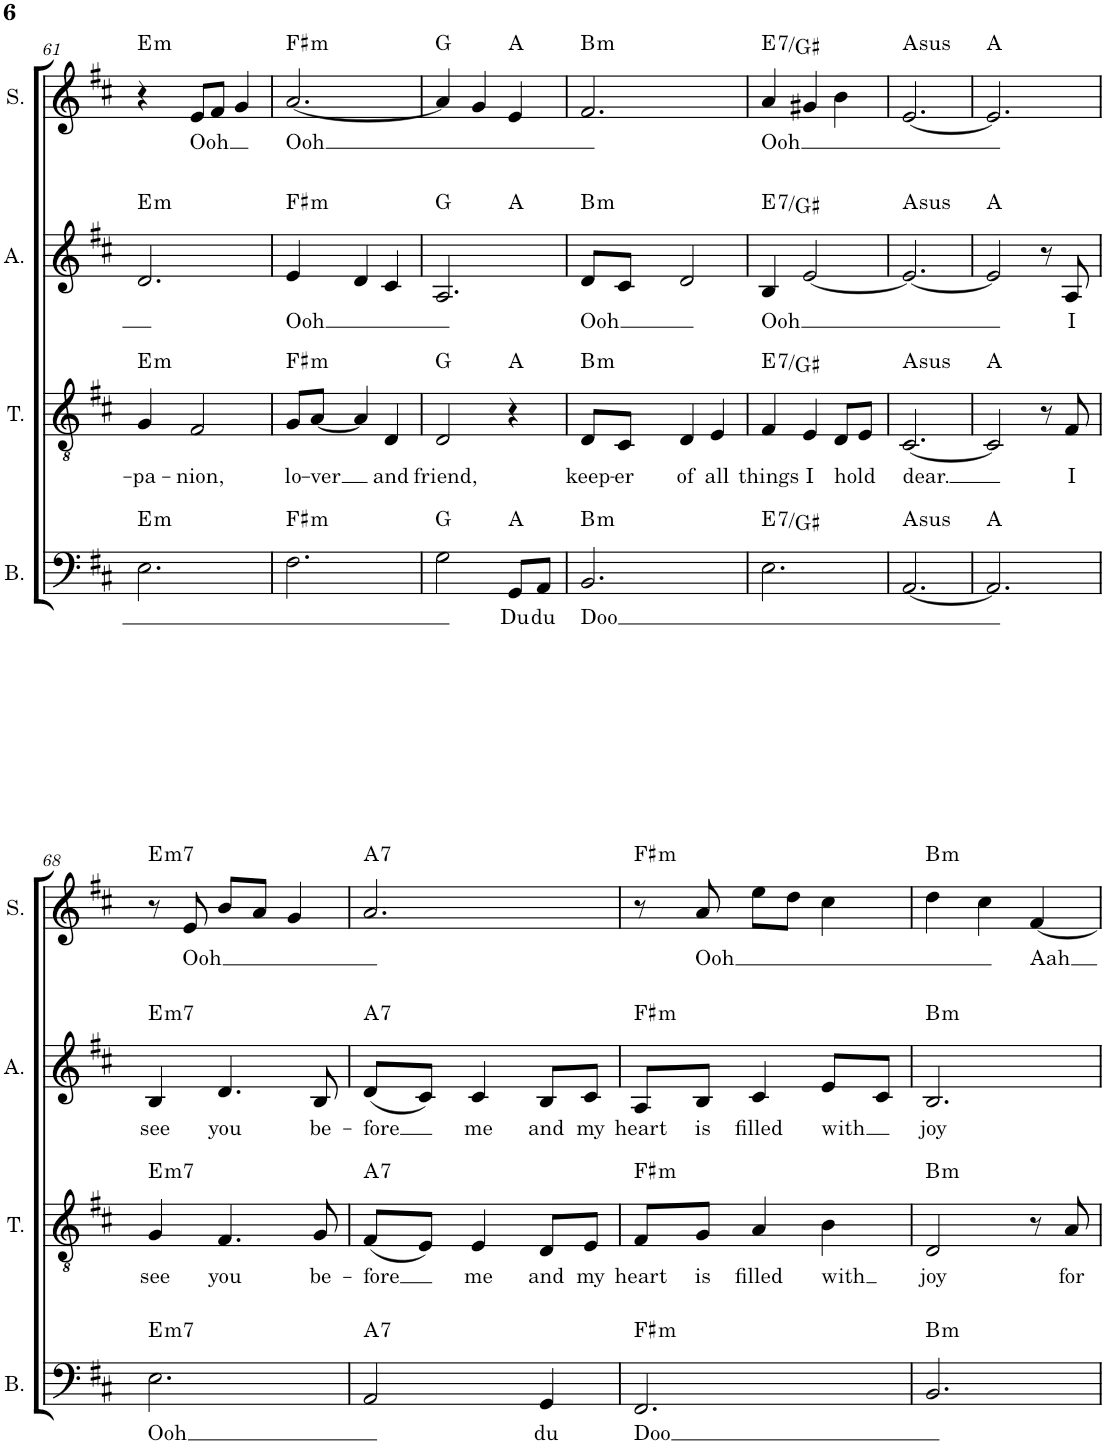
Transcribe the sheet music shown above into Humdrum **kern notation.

**kern	**text	**harte	**kern	**text	**harte	**kern	**text	**harte	**kern	**text	**harte
*part4	*part4	*part4	*part3	*part3	*part3	*part2	*part2	*part2	*part1	*part1	*part1
*staff4	*staff4	*	*staff3	*staff3	*	*staff2	*staff2	*	*staff1	*staff1	*
*I"Bass	*	*	*I"Tenor	*	*	*I"Alto	*	*	*I"Soprano	*	*
*I'B.	*	*	*I'T.	*	*	*I'A.	*	*	*I'S.	*	*
!!LO:PB:g=z
*clefF4	*	*	*clefGv2	*	*	*clefG2	*	*	*clefG2	*	*
*k[f#c#]	*	*	*k[f#c#]	*	*	*k[f#c#]	*	*	*k[f#c#]	*	*
*M3/4	*	*	*M3/4	*	*	*M3/4	*	*	*M3/4	*	*
=61	=61	=61	=61	=61	=61	=61	=61	=61	=61	=61	=61
!	!	!LO:H:kt=m	!	!LO:LY:b	!LO:H:kt=m	!	!	!LO:H:kt=m	!	!	!LO:H:kt=m
2.E\	.	E:min	4G/	-pa-	E:min	2.d/	.	E:min	4r	.	E:min
!	!	!	!	!LO:LY:b	!	!	!	!	!	!LO:LY:b	!
.	.	.	2F#/	-nion,	.	.	.	.	8e/L	Ooh	.
.	.	.	.	.	.	.	.	.	8f#/J	.	.
.	.	.	.	.	.	.	.	.	4g/	.	.
=62	=62	=62	=62	=62	=62	=62	=62	=62	=62	=62	=62
!	!	!LO:H:kt=m	!	!LO:LY:b	!LO:H:kt=m	!	!LO:LY:b	!LO:H:kt=m	!	!LO:LY:b	!LO:H:kt=m
2.F#\	.	F#:min	8G/L	lo-	F#:min	4e/	Ooh	F#:min	[2.a/	Ooh	F#:min
!	!	!	!	!LO:LY:b	!	!	!	!	!	!	!
.	.	.	[8A/J	-ver	.	.	.	.	.	.	.
.	.	.	4A/]	.	.	4d/	.	.	.	.	.
!	!	!	!	!LO:LY:b	!	!	!	!	!	!	!
.	.	.	4D/	and	.	4c#/	.	.	.	.	.
=63	=63	=63	=63	=63	=63	=63	=63	=63	=63	=63	=63
!	!	!	!	!LO:LY:b	!	!	!	!	!	!	!
*	*	*	*	*	*	*^	*	*	*	*	*
2G\	.	G:maj	2D/	friend,	G:maj	2.A/	2ryy	.	G:maj	4a/]	.	G:maj
.	.	.	.	.	.	.	.	.	.	4g/	.	.
!	!LO:LY:b	!	!	!	!	!	!	!	!	!	!	!
8GG/L	Du	A:maj	4r	.	A:maj	.	4ryy	.	A:maj	4e/	.	A:maj
!	!LO:LY:b	!	!	!	!	!	!	!	!	!	!	!
8AA/J	du	.	.	.	.	.	.	.	.	.	.	.
=64	=64	=64	=64	=64	=64	=64	=64	=64	=64	=64	=64	=64
!	!LO:LY:b	!LO:H:kt=m	!	!LO:LY:b	!LO:H:kt=m	!	!	!LO:LY:b	!LO:H:kt=m	!	!	!LO:H:kt=m
*	*	*	*	*	*	*v	*v	*	*	*	*	*
2.BB/	Doo	B:min	8D/L	keep-	B:min	8d/L	Ooh	B:min	2.f#/	.	B:min
!	!	!	!	!LO:LY:b	!	!	!	!	!	!	!
.	.	.	8C#/J	-er	.	8c#/J	.	.	.	.	.
!	!	!	!	!LO:LY:b	!	!	!	!	!	!	!
.	.	.	4D/	of	.	2d/	.	.	.	.	.
!	!	!	!	!LO:LY:b	!	!	!	!	!	!	!
.	.	.	4E/	all	.	.	.	.	.	.	.
=65	=65	=65	=65	=65	=65	=65	=65	=65	=65	=65	=65
!	!	!LO:H:kt=7	!	!LO:LY:b	!LO:H:kt=7	!	!LO:LY:b	!LO:H:kt=7	!	!LO:LY:b	!LO:H:kt=7
2.E\	.	E:7/3	4F#/	things	E:7/3	4B/	Ooh	E:7/3	4a/	Ooh	E:7/3
!	!	!	!	!LO:LY:b	!	!	!	!	!	!	!
.	.	.	4E/	I	.	[2e/	.	.	4g#X/	.	.
!	!	!	!	!LO:LY:b	!	!	!	!	!	!	!
.	.	.	8D/L	hold	.	.	.	.	4b\	.	.
.	.	.	8E/J	.	.	.	.	.	.	.	.
=66	=66	=66	=66	=66	=66	=66	=66	=66	=66	=66	=66
!	!	!LO:H:kt=sus	!	!LO:LY:b	!LO:H:kt=sus	!	!	!LO:H:kt=sus	!	!	!LO:H:kt=sus
[2.AA/	.	A:sus4	[2.C#/	dear.	A:sus4	2.e/_	.	A:sus4	[2.e/	.	A:sus4
=67	=67	=67	=67	=67	=67	=67	=67	=67	=67	=67	=67
2.AA/]	.	A:maj	2C#/]	.	A:maj	2e/]	.	A:maj	2.e/]	.	A:maj
.	.	.	8r	.	.	8r	.	.	.	.	.
!	!	!	!	!LO:LY:b	!	!	!LO:LY:b	!	!	!	!
.	.	.	8F#/	I	.	8A/	I	.	.	.	.
!!LO:LB:g=z
=68	=68	=68	=68	=68	=68	=68	=68	=68	=68	=68	=68
!	!LO:LY:b	!LO:H:kt=m7	!	!LO:LY:b	!LO:H:kt=m7	!	!LO:LY:b	!LO:H:kt=m7	!	!	!LO:H:kt=m7
2.E\	Ooh	E:min7	4G/	see	E:min7	4B/	see	E:min7	8r	.	E:min7
!	!	!	!	!	!	!	!	!	!	!LO:LY:b	!
.	.	.	.	.	.	.	.	.	8e/	Ooh	.
!	!	!	!	!LO:LY:b	!	!	!LO:LY:b	!	!	!	!
.	.	.	4.F#/	you	.	4.d/	you	.	8b/L	.	.
.	.	.	.	.	.	.	.	.	8a/J	.	.
.	.	.	.	.	.	.	.	.	4g/	.	.
!	!	!	!	!LO:LY:b	!	!	!LO:LY:b	!	!	!	!
.	.	.	8G/	be-	.	8B/	be-	.	.	.	.
=69	=69	=69	=69	=69	=69	=69	=69	=69	=69	=69	=69
!	!	!LO:H:kt=7	!	!LO:LY:b	!LO:H:kt=7	!	!LO:LY:b	!LO:H:kt=7	!	!	!LO:H:kt=7
2AA/	.	A:7	(8F#/L	-fore	A:7	(8d/L	-fore	A:7	2.a/	.	A:7
.	.	.	8E/J)	.	.	8c#/J)	.	.	.	.	.
!	!	!	!	!LO:LY:b	!	!	!LO:LY:b	!	!	!	!
.	.	.	4E/	me	.	4c#/	me	.	.	.	.
!	!LO:LY:b	!	!	!LO:LY:b	!	!	!LO:LY:b	!	!	!	!
4GG/	du	.	8D/L	and	.	8B/L	and	.	.	.	.
!	!	!	!	!LO:LY:b	!	!	!LO:LY:b	!	!	!	!
.	.	.	8E/J	my	.	8c#/J	my	.	.	.	.
=70	=70	=70	=70	=70	=70	=70	=70	=70	=70	=70	=70
!	!LO:LY:b	!LO:H:kt=m	!	!LO:LY:b	!LO:H:kt=m	!	!LO:LY:b	!LO:H:kt=m	!	!	!LO:H:kt=m
2.FF#/	Doo	F#:min	8F#/L	heart	F#:min	8A/L	heart	F#:min	8r	.	F#:min
!	!	!	!	!LO:LY:b	!	!	!LO:LY:b	!	!	!LO:LY:b	!
.	.	.	8G/J	is	.	8B/J	is	.	8a/	Ooh	.
!	!	!	!	!LO:LY:b	!	!	!LO:LY:b	!	!	!	!
.	.	.	4A/	filled	.	4c#/	filled	.	8ee\L	.	.
.	.	.	.	.	.	.	.	.	8dd\J	.	.
!	!	!	!	!LO:LY:b	!	!	!LO:LY:b	!	!	!	!
.	.	.	4B\	with	.	8e/L	with	.	4cc#\	.	.
.	.	.	.	.	.	8c#/J	.	.	.	.	.
=71	=71	=71	=71	=71	=71	=71	=71	=71	=71	=71	=71
!	!	!LO:H:kt=m	!	!LO:LY:b	!LO:H:kt=m	!	!LO:LY:b	!LO:H:kt=m	!	!	!LO:H:kt=m
2.BB/	.	B:min	2D/	joy	B:min	2.B/	joy	B:min	4dd\	.	B:min
.	.	.	.	.	.	.	.	.	4cc#\	.	.
!	!	!	!	!	!	!	!	!	!	!LO:LY:b	!
.	.	.	8r	.	.	.	.	.	[4f#/	Aah	.
!	!	!	!	!LO:LY:b	!	!	!	!	!	!	!
.	.	.	8A/	for	.	.	.	.	.	.	.
=	=	=	=	=	=	=	=	=	=	=	=
*-	*-	*-	*-	*-	*-	*-	*-	*-	*-	*-	*-
